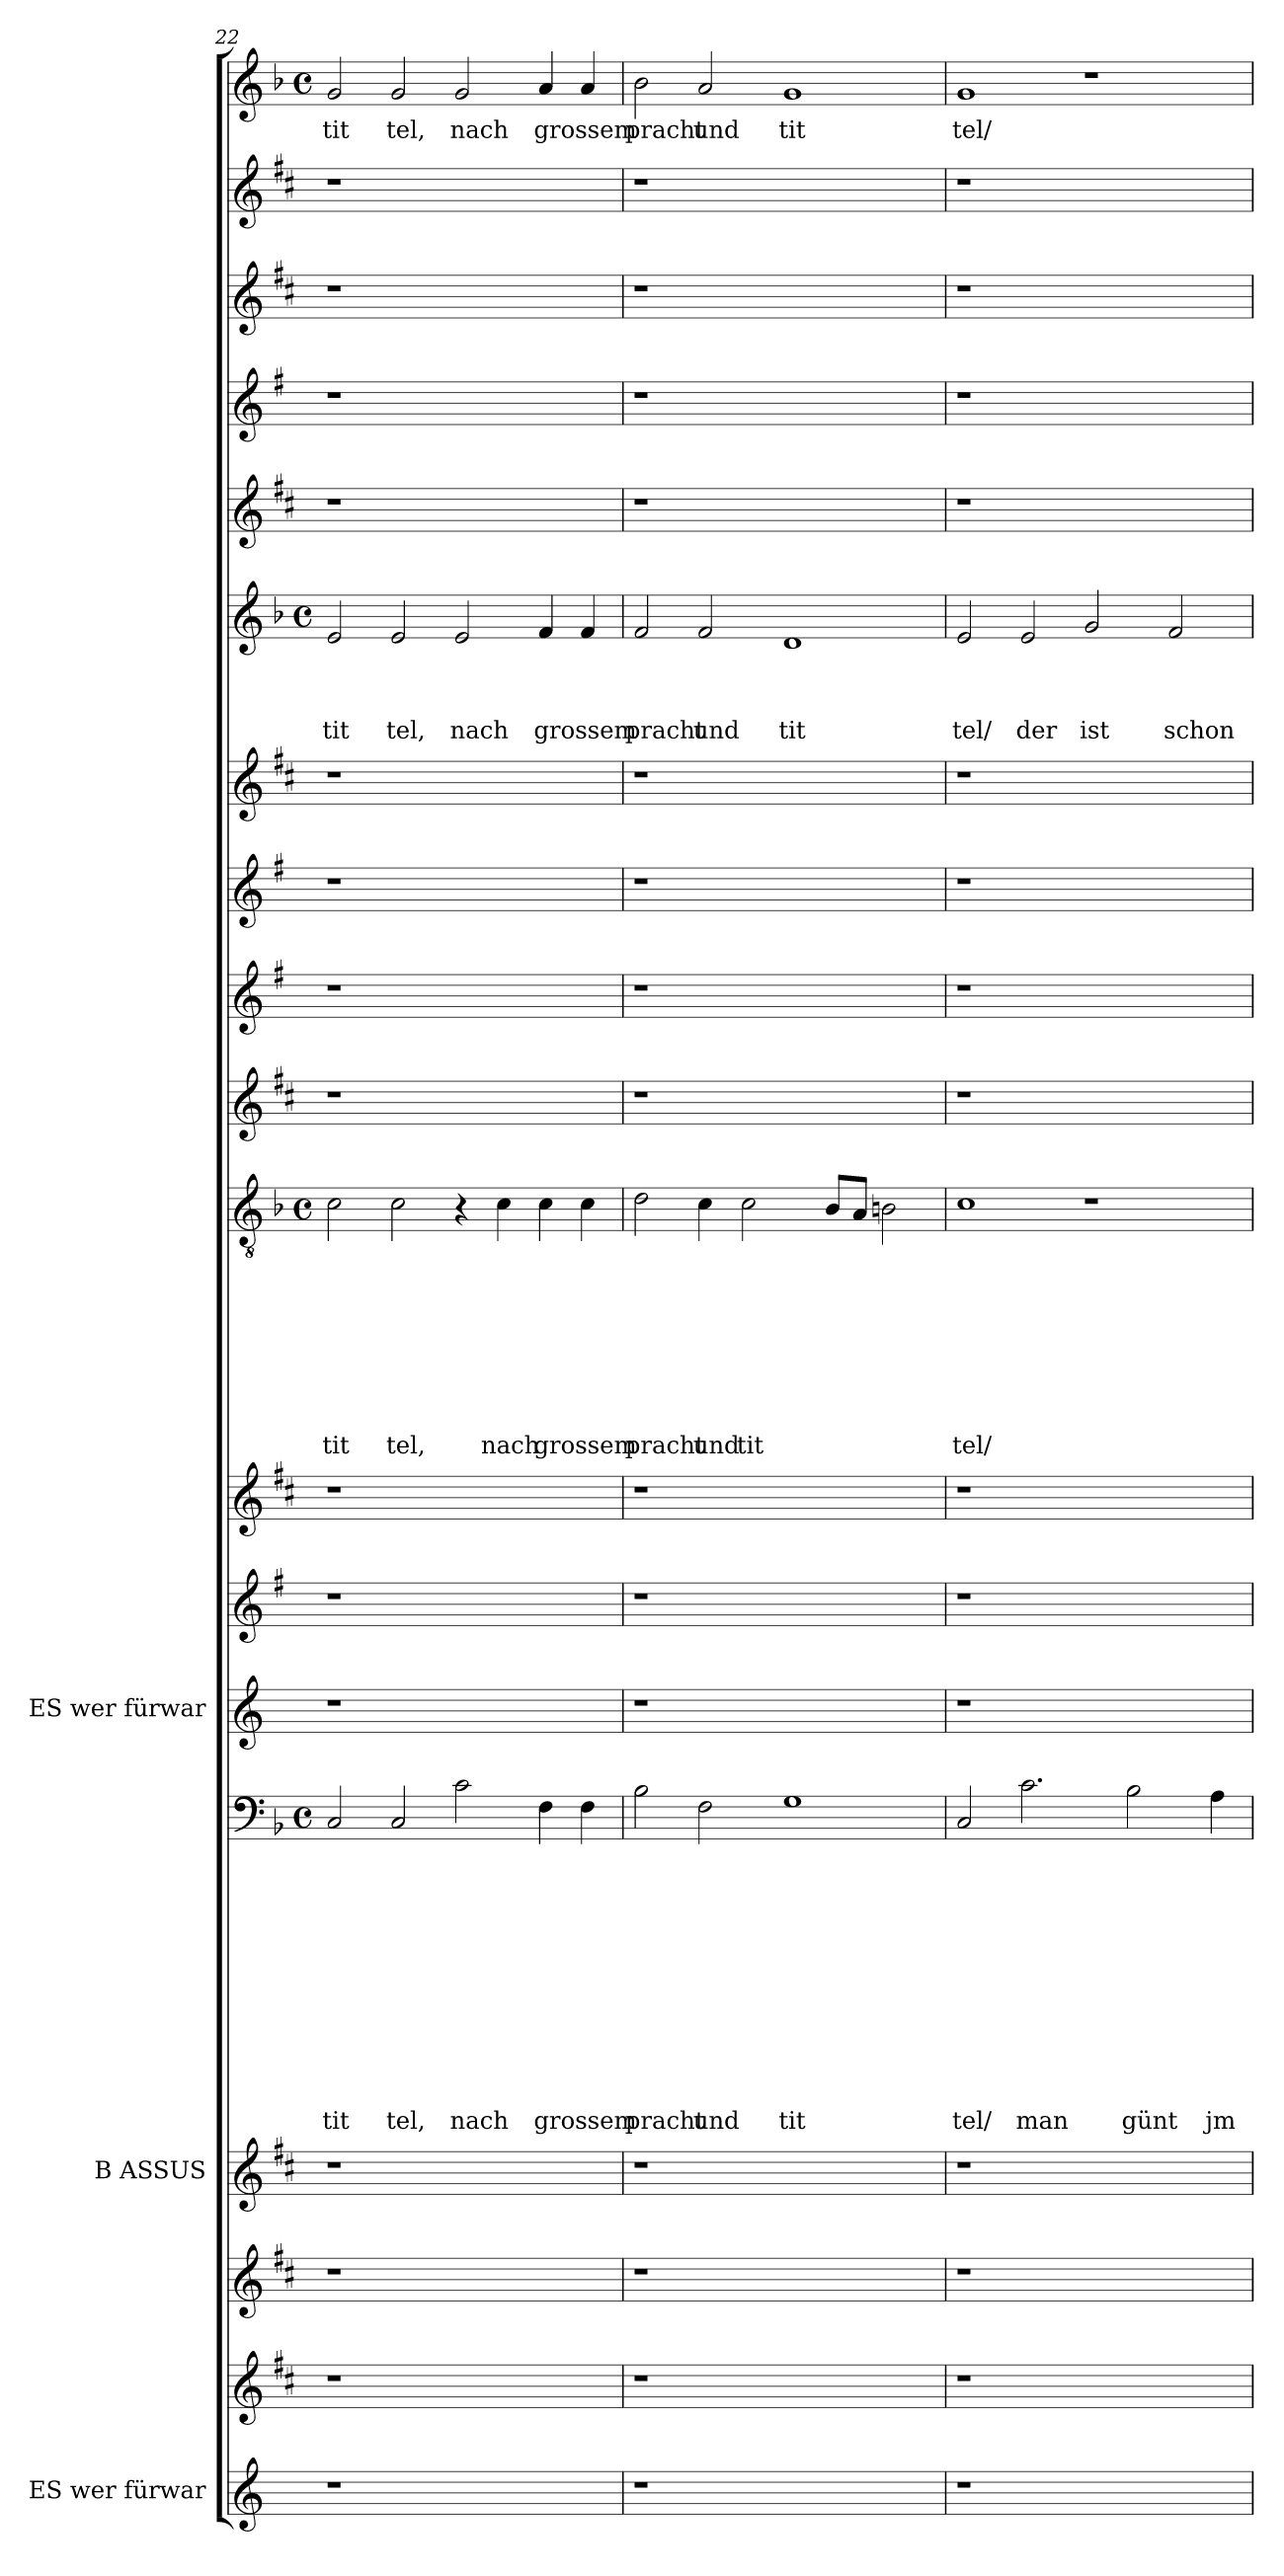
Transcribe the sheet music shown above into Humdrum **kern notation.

**kern	**kern	**kern	**kern	**kern	**text	**text	**text	**text	**text	**text	**text	**text	**text	**text	**text	**text	**kern	**kern	**kern	**kern	**text	**text	**text	**text	**text	**text	**text	**text	**text	**kern	**kern	**kern	**kern	**kern	**text	**text	**text	**text	**kern	**kern	**kern	**kern	**kern	**text
*part19	*part18	*part17	*part16	*part15	*part15	*part15	*part15	*part15	*part15	*part15	*part15	*part15	*part15	*part15	*part15	*part15	*part14	*part13	*part12	*part11	*part11	*part11	*part11	*part11	*part11	*part11	*part11	*part11	*part11	*part10	*part9	*part8	*part7	*part6	*part6	*part6	*part6	*part6	*part5	*part4	*part3	*part2	*part1	*part1
*staff19	*staff18	*staff17	*staff16	*staff15	*staff15	*staff15	*staff15	*staff15	*staff15	*staff15	*staff15	*staff15	*staff15	*staff15	*staff15	*staff15	*staff14	*staff13	*staff12	*staff11	*staff11	*staff11	*staff11	*staff11	*staff11	*staff11	*staff11	*staff11	*staff11	*staff10	*staff9	*staff8	*staff7	*staff6	*staff6	*staff6	*staff6	*staff6	*staff5	*staff4	*staff3	*staff2	*staff1	*staff1
*I"ES wer fürwar	*	*	*I"B ASSUS	*	*	*	*	*	*	*	*	*	*	*	*	*	*I"ES wer fürwar	*	*	*	*	*	*	*	*	*	*	*	*	*	*	*	*	*	*	*	*	*	*	*	*	*	*	*
!!LO:PB:g=z
*clefG2	*clefG2	*clefG2	*clefG2	*clefF4	*	*	*	*	*	*	*	*	*	*	*	*	*clefG2	*clefG2	*clefG2	*clefGv2	*	*	*	*	*	*	*	*	*	*clefG2	*clefG2	*clefG2	*clefG2	*clefG2	*	*	*	*	*clefG2	*clefG2	*clefG2	*clefG2	*clefG2	*
*	*ITrd1c2	*ITrd1c2	*ITrd1c2	*ITrd-3c-5	*	*	*	*	*	*	*	*	*	*	*	*	*	*ITrd-3c-5	*ITrd1c2	*ITrd-3c-5	*	*	*	*	*	*	*	*	*	*ITrd1c2	*ITrd-3c-5	*ITrd-3c-5	*ITrd1c2	*ITrd-3c-5	*	*	*	*	*ITrd1c2	*ITrd-3c-5	*ITrd1c2	*ITrd1c2	*ITrd-3c-5	*
*k[]	*k[]	*k[]	*k[]	*k[b-e-]	*	*	*	*	*	*	*	*	*	*	*	*	*k[]	*k[]	*k[]	*k[b-e-]	*	*	*	*	*	*	*	*	*	*k[]	*k[]	*k[]	*k[]	*k[b-e-]	*	*	*	*	*k[]	*k[]	*k[]	*k[]	*k[b-e-]	*
*C:	*C:	*C:	*C:	*B-:	*	*	*	*	*	*	*	*	*	*	*	*	*C:	*C:	*C:	*B-:	*	*	*	*	*	*	*	*	*	*C:	*C:	*C:	*C:	*B-:	*	*	*	*	*C:	*C:	*C:	*C:	*B-:	*
*	*	*	*	*M4/4	*	*	*	*	*	*	*	*	*	*	*	*	*	*	*	*M4/4	*	*	*	*	*	*	*	*	*	*	*	*	*	*M4/4	*	*	*	*	*	*	*	*	*M4/4	*
*	*	*	*	*met(c)	*	*	*	*	*	*	*	*	*	*	*	*	*	*	*	*met(c)	*	*	*	*	*	*	*	*	*	*	*	*	*	*met(c)	*	*	*	*	*	*	*	*	*met(c)	*
=22	=22	=22	=22	=22	=22	=22	=22	=22	=22	=22	=22	=22	=22	=22	=22	=22	=22	=22	=22	=22	=22	=22	=22	=22	=22	=22	=22	=22	=22	=22	=22	=22	=22	=22	=22	=22	=22	=22	=22	=22	=22	=22	=22	=22
!	!	!	!	!	!	!	!	!	!	!	!	!	!	!	!	!LO:LY:b	!	!	!	!	!	!	!	!	!	!	!	!	!LO:LY:b	!	!	!	!	!	!	!	!	!LO:LY:b	!	!	!	!	!	!LO:LY:b
1r	1r	1r	1r	2F/	.	.	.	.	.	.	.	.	.	.	.	tit	1r	1r	1r	2f\	.	.	.	.	.	.	.	.	tit	1r	1r	1r	1r	2a/	.	.	.	tit	1r	1r	1r	1r	2cc/	tit
!	!	!	!	!	!	!	!	!	!	!	!	!	!	!	!	!LO:LY:b	!	!	!	!	!	!	!	!	!	!	!	!	!LO:LY:b	!	!	!	!	!	!	!	!	!LO:LY:b	!	!	!	!	!	!LO:LY:b
.	.	.	.	2F/	.	.	.	.	.	.	.	.	.	.	.	tel,	.	.	.	2f\	.	.	.	.	.	.	.	.	tel,	.	.	.	.	2a/	.	.	.	tel,	.	.	.	.	2cc/	tel,
!	!	!	!	!	!	!	!	!	!	!	!	!	!	!	!	!LO:LY:b	!	!	!	!	!	!	!	!	!	!	!	!	!	!	!	!	!	!	!	!	!	!LO:LY:b	!	!	!	!	!	!LO:LY:b
1ryy	1ryy	1ryy	1ryy	2f\	.	.	.	.	.	.	.	.	.	.	.	nach	1ryy	1ryy	1ryy	4r	.	.	.	.	.	.	.	.	.	1ryy	1ryy	1ryy	1ryy	2a/	.	.	.	nach	1ryy	1ryy	1ryy	1ryy	2cc/	nach
!	!	!	!	!	!	!	!	!	!	!	!	!	!	!	!	!	!	!	!	!	!	!	!	!	!	!	!	!	!LO:LY:b	!	!	!	!	!	!	!	!	!	!	!	!	!	!	!
.	.	.	.	.	.	.	.	.	.	.	.	.	.	.	.	.	.	.	.	4f\	.	.	.	.	.	.	.	.	nach	.	.	.	.	.	.	.	.	.	.	.	.	.	.	.
!	!	!	!	!	!	!	!	!	!	!	!	!	!	!	!	!LO:LY:b	!	!	!	!	!	!	!	!	!	!	!	!	!LO:LY:b	!	!	!	!	!	!	!	!	!LO:LY:b	!	!	!	!	!	!LO:LY:b
.	.	.	.	4B-\	.	.	.	.	.	.	.	.	.	.	.	grossem	.	.	.	4f\	.	.	.	.	.	.	.	.	grossem	.	.	.	.	4b-/	.	.	.	grossem	.	.	.	.	4dd/	grossem
.	.	.	.	4B-\	.	.	.	.	.	.	.	.	.	.	.	.	.	.	.	4f\	.	.	.	.	.	.	.	.	.	.	.	.	.	4b-/	.	.	.	.	.	.	.	.	4dd/	.
=23	=23	=23	=23	=23	=23	=23	=23	=23	=23	=23	=23	=23	=23	=23	=23	=23	=23	=23	=23	=23	=23	=23	=23	=23	=23	=23	=23	=23	=23	=23	=23	=23	=23	=23	=23	=23	=23	=23	=23	=23	=23	=23	=23	=23
!	!	!	!	!	!	!	!	!	!	!	!	!	!	!	!	!LO:LY:b	!	!	!	!	!	!	!	!	!	!	!	!	!LO:LY:b	!	!	!	!	!	!	!	!	!LO:LY:b	!	!	!	!	!	!LO:LY:b
1r	1r	1r	1r	2e-\	.	.	.	.	.	.	.	.	.	.	.	pracht	1r	1r	1r	2g\	.	.	.	.	.	.	.	.	pracht	1r	1r	1r	1r	2b-/	.	.	.	pracht	1r	1r	1r	1r	2ee-\	pracht
!	!	!	!	!	!	!	!	!	!	!	!	!	!	!	!	!LO:LY:b	!	!	!	!	!	!	!	!	!	!	!	!	!LO:LY:b	!	!	!	!	!	!	!	!	!LO:LY:b	!	!	!	!	!	!LO:LY:b
.	.	.	.	2B-\	.	.	.	.	.	.	.	.	.	.	.	und	.	.	.	4f\	.	.	.	.	.	.	.	.	und	.	.	.	.	2b-/	.	.	.	und	.	.	.	.	2dd/	und
!	!	!	!	!	!	!	!	!	!	!	!	!	!	!	!	!	!	!	!	!	!	!	!	!	!	!	!	!	!LO:LY:b	!	!	!	!	!	!	!	!	!	!	!	!	!	!	!
.	.	.	.	.	.	.	.	.	.	.	.	.	.	.	.	.	.	.	.	2f\	.	.	.	.	.	.	.	.	tit	.	.	.	.	.	.	.	.	.	.	.	.	.	.	.
!	!	!	!	!	!	!	!	!	!	!	!	!	!	!	!	!LO:LY:b	!	!	!	!	!	!	!	!	!	!	!	!	!	!	!	!	!	!	!	!	!	!LO:LY:b	!	!	!	!	!	!LO:LY:b
1ryy	1ryy	1ryy	1ryy	1c	.	.	.	.	.	.	.	.	.	.	.	tit	1ryy	1ryy	1ryy	.	.	.	.	.	.	.	.	.	.	1ryy	1ryy	1ryy	1ryy	1g	.	.	.	tit	1ryy	1ryy	1ryy	1ryy	1cc	tit
.	.	.	.	.	.	.	.	.	.	.	.	.	.	.	.	.	.	.	.	8e-/L	.	.	.	.	.	.	.	.	.	.	.	.	.	.	.	.	.	.	.	.	.	.	.	.
.	.	.	.	.	.	.	.	.	.	.	.	.	.	.	.	.	.	.	.	8d/J	.	.	.	.	.	.	.	.	.	.	.	.	.	.	.	.	.	.	.	.	.	.	.	.
.	.	.	.	.	.	.	.	.	.	.	.	.	.	.	.	.	.	.	.	2en\	.	.	.	.	.	.	.	.	.	.	.	.	.	.	.	.	.	.	.	.	.	.	.	.
=24	=24	=24	=24	=24	=24	=24	=24	=24	=24	=24	=24	=24	=24	=24	=24	=24	=24	=24	=24	=24	=24	=24	=24	=24	=24	=24	=24	=24	=24	=24	=24	=24	=24	=24	=24	=24	=24	=24	=24	=24	=24	=24	=24	=24
!	!	!	!	!	!	!	!	!	!	!	!	!	!	!	!	!LO:LY:b	!	!	!	!	!	!	!	!	!	!	!	!	!LO:LY:b	!	!	!	!	!	!	!	!	!LO:LY:b	!	!	!	!	!	!LO:LY:b
1r	1r	1r	1r	2F/	.	.	.	.	.	.	.	.	.	.	.	tel/	1r	1r	1r	1f	.	.	.	.	.	.	.	.	tel/	1r	1r	1r	1r	2a/	.	.	.	tel/	1r	1r	1r	1r	1cc	tel/
!	!	!	!	!	!	!	!	!	!	!	!	!	!	!	!	!LO:LY:b	!	!	!	!	!	!	!	!	!	!	!	!	!	!	!	!	!	!	!	!	!	!LO:LY:b	!	!	!	!	!	!
.	.	.	.	2.f\	.	.	.	.	.	.	.	.	.	.	.	man	.	.	.	.	.	.	.	.	.	.	.	.	.	.	.	.	.	2a/	.	.	.	der	.	.	.	.	.	.
!	!	!	!	!	!	!	!	!	!	!	!	!	!	!	!	!	!	!	!	!	!	!	!	!	!	!	!	!	!	!	!	!	!	!	!	!	!	!LO:LY:b	!	!	!	!	!	!
1ryy	1ryy	1ryy	1ryy	.	.	.	.	.	.	.	.	.	.	.	.	.	1ryy	1ryy	1ryy	1r	.	.	.	.	.	.	.	.	.	1ryy	1ryy	1ryy	1ryy	2cc/	.	.	.	ist	1ryy	1ryy	1ryy	1ryy	1r	.
!	!	!	!	!	!	!	!	!	!	!	!	!	!	!	!	!LO:LY:b	!	!	!	!	!	!	!	!	!	!	!	!	!	!	!	!	!	!	!	!	!	!	!	!	!	!	!	!
.	.	.	.	2e-\	.	.	.	.	.	.	.	.	.	.	.	günt	.	.	.	.	.	.	.	.	.	.	.	.	.	.	.	.	.	.	.	.	.	.	.	.	.	.	.	.
!	!	!	!	!	!	!	!	!	!	!	!	!	!	!	!	!	!	!	!	!	!	!	!	!	!	!	!	!	!	!	!	!	!	!	!	!	!	!LO:LY:b	!	!	!	!	!	!
.	.	.	.	.	.	.	.	.	.	.	.	.	.	.	.	.	.	.	.	.	.	.	.	.	.	.	.	.	.	.	.	.	.	2b-/	.	.	.	schon	.	.	.	.	.	.
!	!	!	!	!	!	!	!	!	!	!	!	!	!	!	!	!LO:LY:b	!	!	!	!	!	!	!	!	!	!	!	!	!	!	!	!	!	!	!	!	!	!	!	!	!	!	!	!
.	.	.	.	4d\	.	.	.	.	.	.	.	.	.	.	.	jm	.	.	.	.	.	.	.	.	.	.	.	.	.	.	.	.	.	.	.	.	.	.	.	.	.	.	.	.
=	=	=	=	=	=	=	=	=	=	=	=	=	=	=	=	=	=	=	=	=	=	=	=	=	=	=	=	=	=	=	=	=	=	=	=	=	=	=	=	=	=	=	=	=
*-	*-	*-	*-	*-	*-	*-	*-	*-	*-	*-	*-	*-	*-	*-	*-	*-	*-	*-	*-	*-	*-	*-	*-	*-	*-	*-	*-	*-	*-	*-	*-	*-	*-	*-	*-	*-	*-	*-	*-	*-	*-	*-	*-	*-
